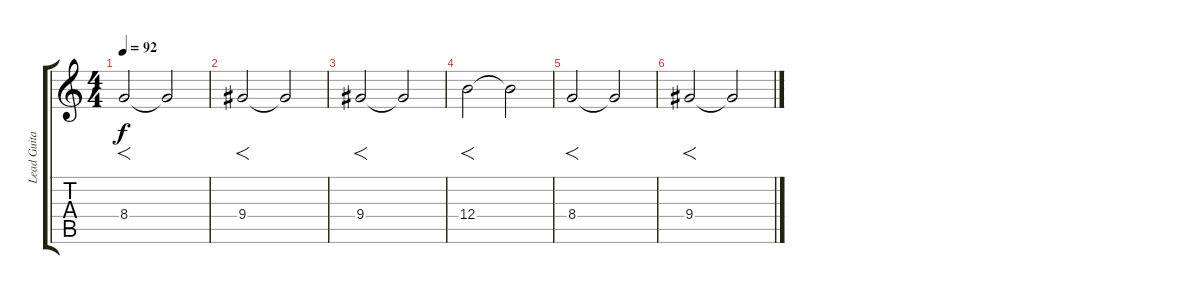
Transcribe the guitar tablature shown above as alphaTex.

\track ("Lead Guitar " "Lead Guita") {instrument distortionguitar}
\staff {score tabs}
\tuning (Db4 Ab3 E3 B2 Gb2 Db2) {hide}
\ts (4 4)
\tempo 92
\clef g2
\ks c
8.4.2{f dy f} 8.4{t}.2 |
9.4.2{f} 9.4{t}.2 |
9.4.2{f} 9.4{t}.2 |
12.4.2{f} 12.4{t}.2 |
8.4.2{f} 8.4{t}.2 |
9.4.2{f} 9.4{t}.2
